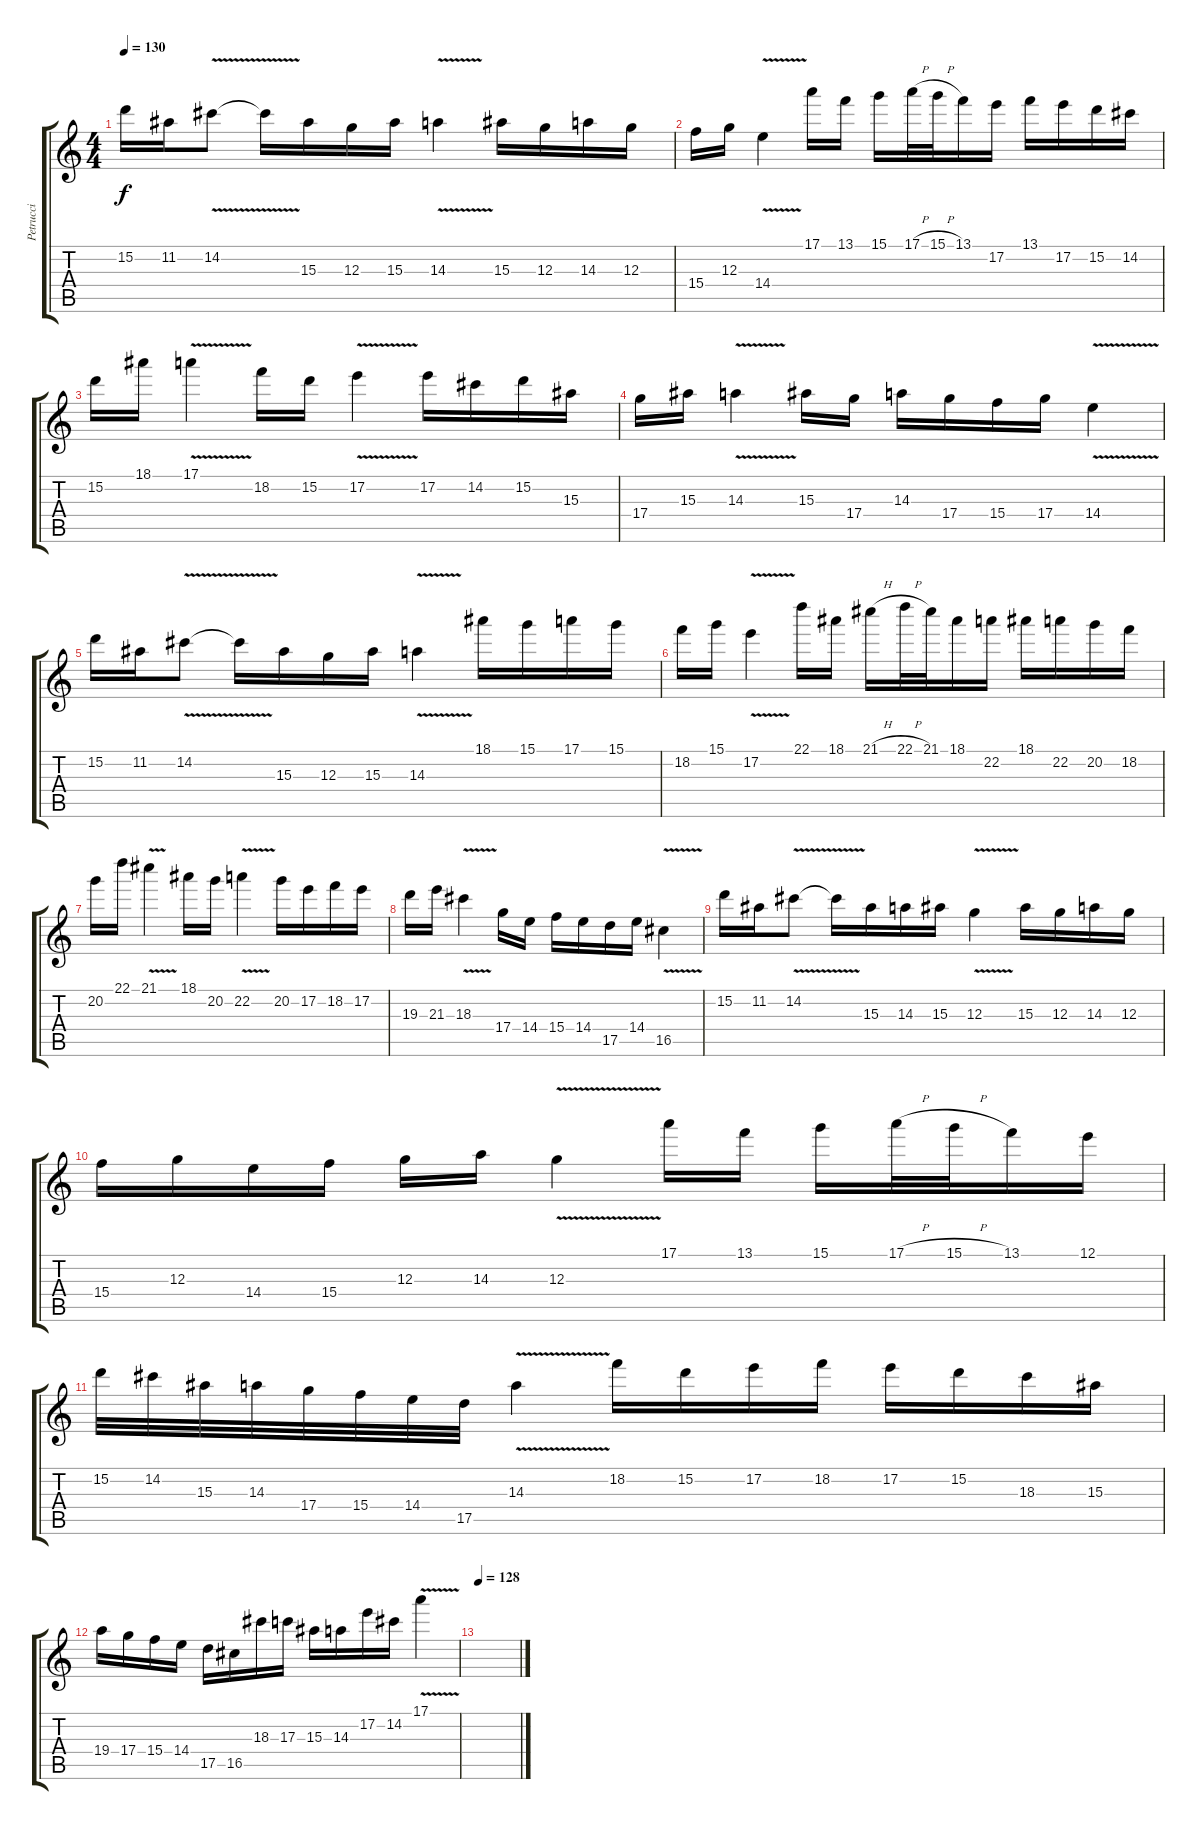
\track ("Petrucci" "Petrucci") {instrument distortionguitar}
\staff {score tabs}
\tuning (E4 B3 G3 D3 A2 E2) {hide}
\ts (4 4)
\tempo 130
\clef g2
\ks c
15.2.16{dy f volume 14} 11.2.16 14.2{v}.8 14.2{t}.16 15.3.16 12.3.16 15.3.16 14.3{v}.4 15.3.16 12.3.16 14.3.16 12.3.16 |
15.4.16 12.3.16 14.4{v}.4 17.1.16 13.1.16 15.1.16 17.1{h}.32 15.1{h}.32 13.1.16 17.2.16 13.1.16 17.2.16 15.2.16 14.2.16 |
15.2.16 18.1.16 17.1{v}.4 18.2.16 15.2.16 17.2{v}.4 17.2.16 14.2.16 15.2.16 15.3.16 |
17.4.16 15.3.16 14.3{v}.4 15.3.16 17.4.16 14.3.16 17.4.16 15.4.16 17.4.16 14.4{v}.4 |
15.2.16 11.2.16 14.2{v}.8 14.2{t}.16 15.3.16 12.3.16 15.3.16 14.3{v}.4 18.1.16 15.1.16 17.1.16 15.1.16 |
18.2.16 15.1.16 17.2{v}.4 22.1.16 18.1.16 21.1{h}.16 22.1{h}.32 21.1.32 18.1.16 22.2.16 18.1.16 22.2.16 20.2.16 18.2.16 |
20.2.16 22.1.16 21.1{v}.4 18.1.16 20.2.16 22.2{v}.4 20.2.16 17.2.16 18.2.16 17.2.16 |
19.3.16 21.3.16 18.3{v}.4 17.4.16 14.4.16 15.4.16 14.4.16 17.5.16 14.4.16 16.5{v}.4 |
15.2.16 11.2.16 14.2{v}.8 14.2{t}.16 15.3.16 14.3.16 15.3.16 12.3{v}.4 15.3.16 12.3.16 14.3.16 12.3.16 |
15.4.16 12.3.16 14.4.16 15.4.16 12.3.16 14.3.16 12.3{v}.4 17.1.16 13.1.16 15.1.16 17.1{h}.32 15.1{h}.32 13.1.16 12.1.16 |
15.2.32 14.2.32 15.3.32 14.3.32 17.4.32 15.4.32 14.4.32 17.5.32 14.3{v}.4 18.2.16 15.2.16 17.2.16 18.2.16 17.2.16 15.2.16 18.3.16 15.3.16 |
19.4.16 17.4.16 15.4.16 14.4.16 17.5.16 16.5.16 18.3.16 17.3.16 15.3.16 14.3.16 17.2.16 14.2.16 17.1{v}.4 |
\tempo 128
